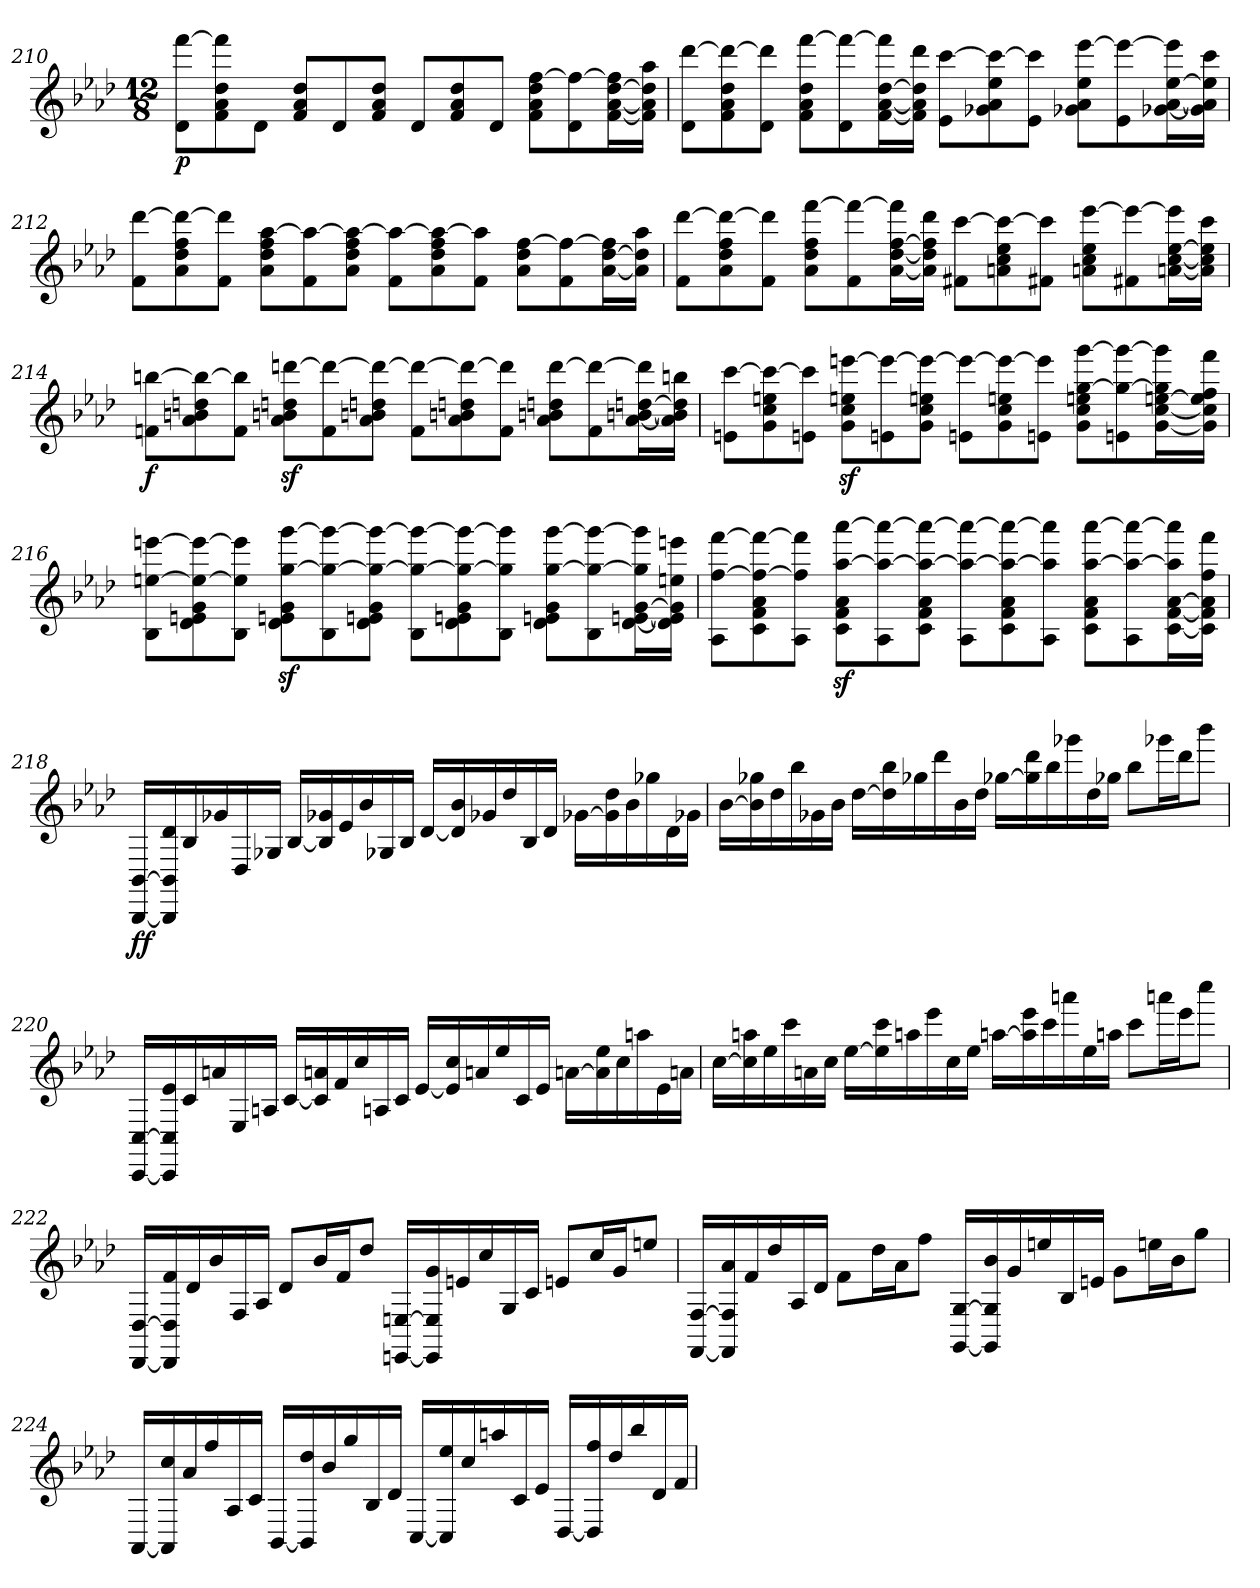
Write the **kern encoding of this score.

**kern	**dynam
*part1	*part1
*staff1	*staff1
*clefG2	*
*k[b-e-a-d-]	*
*A-:	*
*M12/8	*
=210	=210
8d- [8fffL	p
8f 8a- 8dd- 8fff]	.
8d-J	.
8f 8a- 8dd-L	.
8d-	.
8f 8a- 8dd-J	.
8d-L	.
8f 8a- 8dd-	.
8d-J	.
8f 8a- 8dd- [8ffL	.
8d- 8ff_	.
[16f [16a- [16dd- 16ff]L	.
16f] 16a-] 16dd-] 16aa-JJ	.
=211	=211
8d- [8ddd-L	.
8f 8a- 8dd- 8ddd-_	.
8d- 8ddd-]J	.
8f 8a- 8dd- [8fffL	.
8d- 8fff_	.
[16f [16a- [16dd- 16fff]L	.
16f] 16a-] 16dd-] 16ddd-JJ	.
8e- [8cccL	.
8g-X 8a- 8ee- 8ccc_	.
8e- 8ccc]J	.
8g-X 8a- 8ee- [8eee-L	.
8e- 8eee-_	.
[16g-X [16a- [16ee- 16eee-]L	.
16g-] 16a-] 16ee-] 16cccJJ	.
=212	=212
8f [8ddd-L	.
8a- 8dd- 8ff 8ddd-_	.
8f 8ddd-]J	.
8a- 8dd- 8ff [8aa-L	.
8f 8aa-_	.
8a- 8dd- 8ff 8aa-_J	.
8f 8aa-_L	.
8a- 8dd- 8ff 8aa-_	.
8f 8aa-]J	.
8a- 8dd- [8ffL	.
8f 8ff_	.
[16a- [16dd- 16ff]L	.
16a-] 16dd-] 16aa-JJ	.
=213	=213
8f [8ddd-L	.
8a- 8dd- 8ff 8ddd-_	.
8f 8ddd-]J	.
8a- 8dd- 8ff [8fffL	.
8f 8fff_	.
[16a- [16dd- [16ff 16fff]L	.
16a-] 16dd-] 16ff] 16ddd-JJ	.
8f#X [8cccL	.
8an 8cc 8ee- 8ccc_	.
8f#X 8ccc]J	.
8an 8cc 8ee- [8eee-L	.
8f#X 8eee-_	.
[16an [16cc [16ee- 16eee-]L	.
16a] 16cc] 16ee-] 16cccJJ	.
=214	=214
8fn [8bbnL	f
8a- 8bn 8ddn 8bb_	.
8f 8bb]J	.
8a-z 8bnz 8ddnz [8dddnzL	.
8f 8ddd_	.
8a- 8bn 8ddn 8ddd_J	.
8f 8ddd_L	.
8a- 8bn 8ddn 8ddd_	.
8f 8ddd]J	.
8a- 8bn 8ddn [8dddL	.
8f 8ddd_	.
[16a- [16bn [16ddn 16ddd]L	.
16a-] 16b] 16dd] 16bbnJJ	.
=215	=215
8en [8cccL	.
8g 8cc 8een 8ccc_	.
8en 8ccc]J	.
8gz 8ccz 8eenz [8eeenzL	.
8en 8eee_	.
8g 8cc 8een 8eee_J	.
8en 8eee_L	.
8g 8cc 8een 8eee_	.
8en 8eee]J	.
8g 8cc 8een [8gg [8gggL	.
8en 8gg_ 8ggg_	.
[16g [16cc [16een 16gg] 16ggg]L	.
16g] 16cc] 16ee] 16ff 16fffJJ	.
=216	=216
8B- [8een [8eeenL	.
8d- 8en 8g 8ee_ 8eee_	.
8B- 8ee] 8eee]J	.
8d-z 8enz 8gz [8ggz [8gggzL	.
8B- 8gg_ 8ggg_	.
8d- 8en 8g 8gg_ 8ggg_J	.
8B- 8gg_ 8ggg_L	.
8d- 8en 8g 8gg_ 8ggg_	.
8B- 8gg] 8ggg]J	.
8d- 8en 8g [8gg [8gggL	.
8B- 8gg_ 8ggg_	.
[16d- [16en [16g 16gg] 16ggg]L	.
16d-] 16e] 16g] 16een 16eeenJJ	.
=217	=217
8A- [8ff [8fffL	.
8c 8f 8a- 8ff_ 8fff_	.
8A- 8ff] 8fff]J	.
8cz 8fz 8a-z [8aa-z [8aaa-zL	.
8A- 8aa-_ 8aaa-_	.
8c 8f 8a- 8aa-_ 8aaa-_J	.
8A- 8aa-_ 8aaa-_L	.
8c 8f 8a- 8aa-_ 8aaa-_	.
8A- 8aa-] 8aaa-]J	.
8c 8f 8a- [8aa- [8aaa-L	.
8A- 8aa-_ 8aaa-_	.
[16c [16f [16a- 16aa-] 16aaa-]L	.
16c] 16f] 16a-] 16ff 16fffJJ	.
=218	=218
[16BBB- [16BB-LL	ff
16BBB-] 16BB-] 16d-	.
16B-	.
16g-X	.
16D-	.
16G-XJJ	.
[16B-LL	.
16B-] 16g-X	.
16e-	.
16b-	.
16G-X	.
16B-JJ	.
[16d-LL	.
16d-] 16b-	.
16g-X	.
16dd-	.
16B-	.
16d-JJ	.
[16g-XLL	.
16g-] 16dd-	.
16b-	.
16gg-X	.
16d-	.
16g-XJJ	.
=219	=219
[16b-LL	.
16b-] 16gg-X	.
16dd-	.
16bb-	.
16g-X	.
16b-JJ	.
[16dd-LL	.
16dd-] 16bb-	.
16gg-X	.
16ddd-	.
16b-	.
16dd-JJ	.
[16gg-XLL	.
16gg-] 16ddd-	.
16bb-	.
16ggg-X	.
16dd-	.
16gg-XJJ	.
8bb-L	.
16ggg-XL	.
16ddd-J	.
8bbb-J	.
=220	=220
[16CC [16CLL	.
16CC] 16C] 16e-	.
16c	.
16an	.
16E-	.
16AnJJ	.
[16cLL	.
16c] 16an	.
16f	.
16cc	.
16An	.
16cJJ	.
[16e-LL	.
16e-] 16cc	.
16an	.
16ee-	.
16c	.
16e-JJ	.
[16anLL	.
16a] 16ee-	.
16cc	.
16aan	.
16e-	.
16anJJ	.
=221	=221
[16ccLL	.
16cc] 16aan	.
16ee-	.
16ccc	.
16an	.
16ccJJ	.
[16ee-LL	.
16ee-] 16ccc	.
16aan	.
16eee-	.
16cc	.
16ee-JJ	.
[16aanLL	.
16aa] 16eee-	.
16ccc	.
16aaan	.
16ee-	.
16aanJJ	.
8cccL	.
16aaanL	.
16eee-J	.
8ccccJ	.
=222	=222
[16DD- [16D-LL	.
16DD-] 16D-] 16f	.
16d-	.
16b-	.
16F	.
16A-JJ	.
8d-L	.
16b-L	.
16fJ	.
8dd-J	.
[16EEn [16EnLL	.
16EE] 16E] 16g	.
16en	.
16cc	.
16G	.
16cJJ	.
8enL	.
16ccL	.
16gJ	.
8eenJ	.
=223	=223
[16FF [16FLL	.
16FF] 16F] 16a-	.
16f	.
16dd-	.
16A-	.
16d-JJ	.
8fL	.
16dd-L	.
16a-J	.
8ffJ	.
[16GG [16GLL	.
16GG] 16G] 16b-	.
16g	.
16een	.
16B-	.
16enJJ	.
8gL	.
16eenL	.
16b-J	.
8ggJ	.
=224	=224
[16AA-LL	.
16AA-] 16cc	.
16a-	.
16ff	.
16A-	.
16cJJ	.
[16BB-LL	.
16BB-] 16dd-	.
16b-	.
16gg	.
16B-	.
16d-JJ	.
[16CLL	.
16C] 16ee-	.
16cc	.
16aan	.
16c	.
16e-JJ	.
[16D-LL	.
16D-] 16ff	.
16dd-	.
16bb-	.
16d-	.
16fJJ	.
=	=
*-	*-
